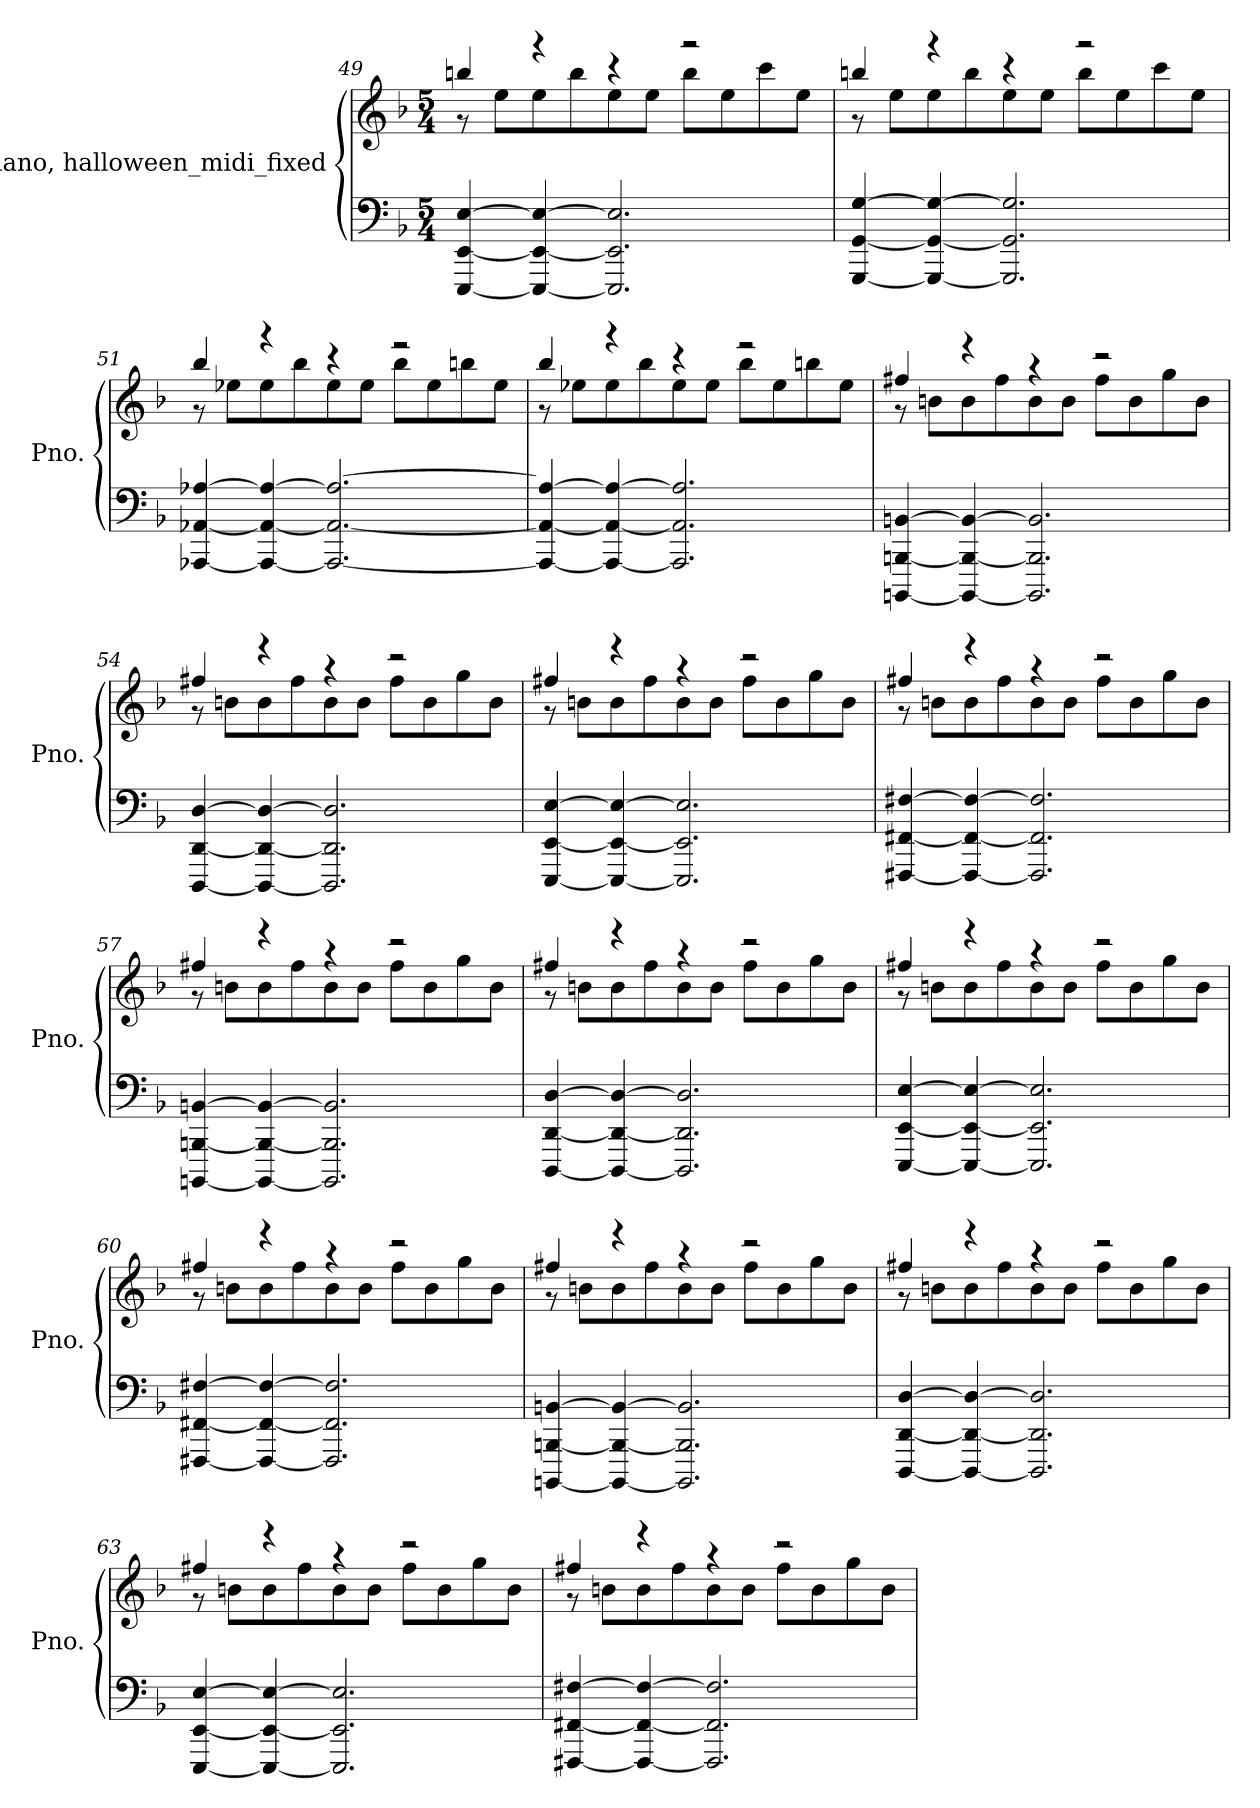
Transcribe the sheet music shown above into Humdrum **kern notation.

**kern	**kern
*part1	*part1
*staff2	*staff1
*I"Piano, halloween_midi_fixed	*
*I'Pno.	*
!!LO:LB:g=z
*clefF4	*clefG2
*k[b-]	*k[b-]
*M5/4	*M5/4
=49	=49
*	*^
[4EEE/ [4EE/ [4E/	4bbn/	8r
.	.	8ee\L
4EEE/_ 4EE/_ 4E/_	4r	8ee\
.	.	8bb\
2.EEE/] 2.EE/] 2.E/]	4r	8ee\
.	.	8ee\J
.	2r	8bb\L
.	.	8ee\
.	.	8ccc\
.	.	8ee\J
=50	=50	=50
[4GGG/ [4GG/ [4G/	4bbn/	8r
.	.	8ee\L
4GGG/_ 4GG/_ 4G/_	4r	8ee\
.	.	8bb\
2.GGG/] 2.GG/] 2.G/]	4r	8ee\
.	.	8ee\J
.	2r	8bb\L
.	.	8ee\
.	.	8ccc\
.	.	8ee\J
=51	=51	=51
[4AAA-X/ [4AA-X/ [4A-X/	4bb-/	8r
.	.	8ee-X\L
4AAA-/_ 4AA-/_ 4A-/_	4r	8ee-\
.	.	8bb-\
2.AAA-/_ 2.AA-/_ 2.A-/_	4r	8ee-\
.	.	8ee-\J
.	2r	8bb-\L
.	.	8ee-\
.	.	8bbn\
.	.	8ee-\J
=52	=52	=52
4AAA-/_ 4AA-/_ 4A-/_	4bb-/	8r
.	.	8ee-X\L
4AAA-/_ 4AA-/_ 4A-/_	4r	8ee-\
.	.	8bb-\
2.AAA-/] 2.AA-/] 2.A-/]	4r	8ee-\
.	.	8ee-\J
.	2r	8bb-\L
.	.	8ee-\
.	.	8bbn\
.	.	8ee-\J
!!LO:LB:g=z	!!
=53	=53	=53
[4BBBBn/ [4BBBn/ [4BBn/	4ff#X/	8r
.	.	8bn\L
4BBBB/_ 4BBB/_ 4BB/_	4r	8b\
.	.	8ff#\
2.BBBB/] 2.BBB/] 2.BB/]	4r	8b\
.	.	8b\J
.	2r	8ff#\L
.	.	8b\
.	.	8gg\
.	.	8b\J
=54	=54	=54
[4DDD/ [4DD/ [4D/	4ff#X/	8r
.	.	8bn\L
4DDD/_ 4DD/_ 4D/_	4r	8b\
.	.	8ff#\
2.DDD/] 2.DD/] 2.D/]	4r	8b\
.	.	8b\J
.	2r	8ff#\L
.	.	8b\
.	.	8gg\
.	.	8b\J
=55	=55	=55
[4EEE/ [4EE/ [4E/	4ff#X/	8r
.	.	8bn\L
4EEE/_ 4EE/_ 4E/_	4r	8b\
.	.	8ff#\
2.EEE/] 2.EE/] 2.E/]	4r	8b\
.	.	8b\J
.	2r	8ff#\L
.	.	8b\
.	.	8gg\
.	.	8b\J
!!LO:PB:g=z	!!
=56	=56	=56
[4FFF#X/ [4FF#X/ [4F#X/	4ff#X/	8r
.	.	8bn\L
4FFF#/_ 4FF#/_ 4F#/_	4r	8b\
.	.	8ff#\
2.FFF#/] 2.FF#/] 2.F#/]	4r	8b\
.	.	8b\J
.	2r	8ff#\L
.	.	8b\
.	.	8gg\
.	.	8b\J
=57	=57	=57
[4BBBBn/ [4BBBn/ [4BBn/	4ff#X/	8r
.	.	8bn\L
4BBBB/_ 4BBB/_ 4BB/_	4r	8b\
.	.	8ff#\
2.BBBB/] 2.BBB/] 2.BB/]	4r	8b\
.	.	8b\J
.	2r	8ff#\L
.	.	8b\
.	.	8gg\
.	.	8b\J
=58	=58	=58
[4DDD/ [4DD/ [4D/	4ff#X/	8r
.	.	8bn\L
4DDD/_ 4DD/_ 4D/_	4r	8b\
.	.	8ff#\
2.DDD/] 2.DD/] 2.D/]	4r	8b\
.	.	8b\J
.	2r	8ff#\L
.	.	8b\
.	.	8gg\
.	.	8b\J
!!LO:LB:g=z	!!
=59	=59	=59
[4EEE/ [4EE/ [4E/	4ff#X/	8r
.	.	8bn\L
4EEE/_ 4EE/_ 4E/_	4r	8b\
.	.	8ff#\
2.EEE/] 2.EE/] 2.E/]	4r	8b\
.	.	8b\J
.	2r	8ff#\L
.	.	8b\
.	.	8gg\
.	.	8b\J
=60	=60	=60
[4FFF#X/ [4FF#X/ [4F#X/	4ff#X/	8r
.	.	8bn\L
4FFF#/_ 4FF#/_ 4F#/_	4r	8b\
.	.	8ff#\
2.FFF#/] 2.FF#/] 2.F#/]	4r	8b\
.	.	8b\J
.	2r	8ff#\L
.	.	8b\
.	.	8gg\
.	.	8b\J
=61	=61	=61
[4BBBBn/ [4BBBn/ [4BBn/	4ff#X/	8r
.	.	8bn\L
4BBBB/_ 4BBB/_ 4BB/_	4r	8b\
.	.	8ff#\
2.BBBB/] 2.BBB/] 2.BB/]	4r	8b\
.	.	8b\J
.	2r	8ff#\L
.	.	8b\
.	.	8gg\
.	.	8b\J
!!LO:LB:g=z	!!
=62	=62	=62
[4DDD/ [4DD/ [4D/	4ff#X/	8r
.	.	8bn\L
4DDD/_ 4DD/_ 4D/_	4r	8b\
.	.	8ff#\
2.DDD/] 2.DD/] 2.D/]	4r	8b\
.	.	8b\J
.	2r	8ff#\L
.	.	8b\
.	.	8gg\
.	.	8b\J
=63	=63	=63
[4EEE/ [4EE/ [4E/	4ff#X/	8r
.	.	8bn\L
4EEE/_ 4EE/_ 4E/_	4r	8b\
.	.	8ff#\
2.EEE/] 2.EE/] 2.E/]	4r	8b\
.	.	8b\J
.	2r	8ff#\L
.	.	8b\
.	.	8gg\
.	.	8b\J
=64	=64	=64
[4FFF#X/ [4FF#X/ [4F#X/	4ff#X/	8r
.	.	8bn\L
4FFF#/_ 4FF#/_ 4F#/_	4r	8b\
.	.	8ff#\
2.FFF#/] 2.FF#/] 2.F#/]	4r	8b\
.	.	8b\J
.	2r	8ff#\L
.	.	8b\
.	.	8gg\
.	.	8b\J
*	*v	*v
=	=
*-	*-
